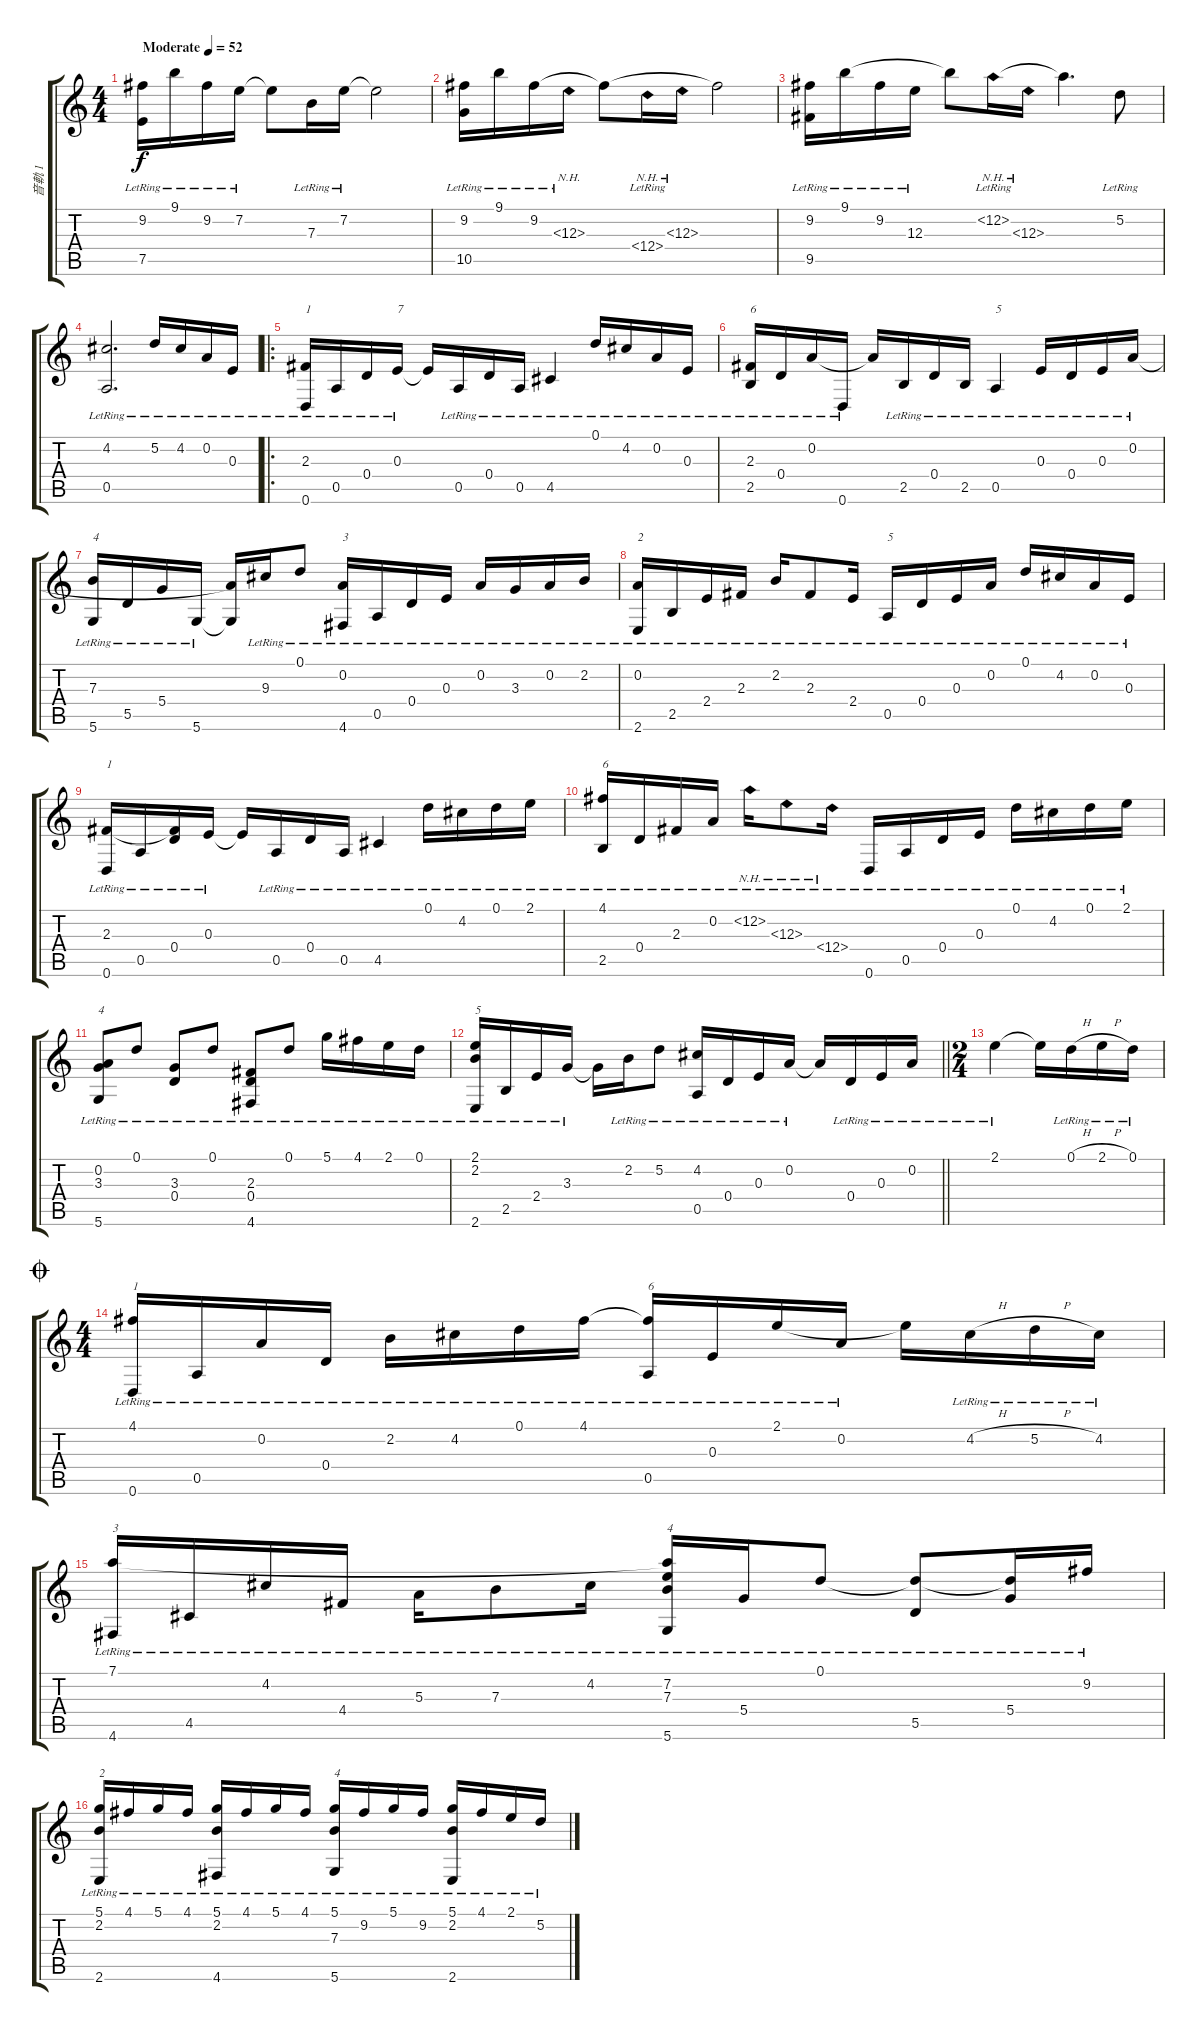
\track ("音軌 1" "音軌 1") {instrument acousticguitarsteel}
\staff {score tabs}
\tuning (D4 A3 E3 D3 A2 D2) {hide}
\ts (4 4)
\tempo (52 "Moderate")
\clef g2
\ks c
(9.2{lr} 7.5{lr}).16{dy f instrument acousticguitarsteel} 9.1{lr}.16 9.2{lr}.16 7.2{lr}.16 7.2{t}.8 7.3{lr}.16 7.2{lr}.16 7.2{t}.2 |
(9.2{lr} 10.5{lr}).16 9.1{lr}.16 9.2{lr}.16 12.3{nh lr}.16 9.2{t}.8 12.4{nh lr}.16 12.3{nh lr}.16 9.2{t}.2 |
(9.2{lr} 9.5{lr}).16 9.1{lr}.16 9.2{lr}.16 12.3{lr}.16 9.1{t}.8 12.2{nh lr}.16 12.3{nh lr}.16 12.2{t}.4{d} 5.2{lr}.8 |
(4.2{lr} 0.5).2{d} 5.2{lr}.16 4.2{lr}.16 0.2{lr}.16 0.3{lr}.16 |
\ro
(2.3{lr} 0.6{lr}).16{txt "1"} 0.5{lr}.16 0.4{lr}.16 0.3{lr}.16{txt "7"} 0.3{t}.16 0.5{lr}.16 0.4{lr}.16 0.5{lr}.16 4.5{lr}.4 0.1{lr}.16 4.2{lr}.16 0.2{lr}.16 0.3{lr}.16 |
(2.3{lr} 2.5{lr}).16{txt "6"} 0.4{lr}.16 0.2{lr}.16 0.6{lr}.16 0.2{t}.16 2.5{lr}.16 0.4{lr}.16 2.5{lr}.16 0.5{lr}.4{txt "5"} 0.3{lr}.16 0.4{lr}.16 0.3{lr}.16 0.2{lr}.16 |
(7.3{lr} 5.6{lr}).16{txt "4"} 5.5{lr}.16 5.4{lr}.16 5.6{lr}.16 (0.2{t} 5.6{t}).16 9.3{lr}.16 0.1{lr}.8 (0.2{lr} 4.6{lr}).16{txt "3"} 0.5{lr}.16 0.4{lr}.16 0.3{lr}.16 0.2{lr}.16 3.3{lr}.16 0.2{lr}.16 2.2{lr}.16 |
(0.2{lr} 2.6{lr}).16{txt "2"} 2.5{lr}.16 2.4{lr}.16 2.3{lr}.16 2.2{lr}.16 2.3{lr}.8 2.4{lr}.16 0.5{lr}.16{txt "5"} 0.4{lr}.16 0.3{lr}.16 0.2{lr}.16 0.1{lr}.16 4.2{lr}.16 0.2{lr}.16 0.3{lr}.16 |
(2.3{lr} 0.6{lr}).16{txt "1"} 0.5{lr}.16 (2.3{t} 0.4{lr}).16 0.3{lr}.16 0.3{t}.16 0.5{lr}.16 0.4{lr}.16 0.5{lr}.16 4.5{lr}.4 0.1{lr}.16 4.2{lr}.16 0.1{lr}.16 2.1{lr}.16 |
(4.1{lr} 2.5{lr}).16{txt "6"} 0.4{lr}.16 2.3{lr}.16 0.2{lr}.16 12.2{nh lr}.16 12.3{nh lr}.8 12.4{nh lr}.16 0.6{lr}.16 0.5{lr}.16 0.4{lr}.16 0.3{lr}.16 0.1{lr}.16 4.2{lr}.16 0.1{lr}.16 2.1{lr}.16 |
(0.2{lr} 3.3{lr} 5.6{lr}).8{txt "4"} 0.1{lr}.8 (3.3{lr} 0.4{lr}).8 0.1{lr}.8 (2.3{lr} 0.4{lr} 4.6{lr}).8 0.1{lr}.8 5.1{lr}.16 4.1{lr}.16 2.1{lr}.16 0.1{lr}.16 |
\barLineRight lightlight
(2.1{lr} 2.2{lr} 2.6{lr}).16{txt "5"} 2.5{lr}.16 2.4{lr}.16 3.3{lr}.16 3.3{t}.16 2.2{lr}.16 5.2{lr}.8 (4.2{lr} 0.5{lr}).16 0.4{lr}.16 0.3{lr}.16 0.2{lr}.16 0.2{t}.16 0.4{lr}.16 0.3{lr}.16 0.2{lr}.16 |
\ts (2 4)
2.1{lr}.4 2.1{t}.16 0.1{h lr}.16 2.1{h lr}.16 0.1{lr}.16 |
\ts (4 4)
\jump coda
(4.1{lr} 0.6{lr}).16{txt "1"} 0.5{lr}.16 0.2{lr}.16 0.4{lr}.16 2.2{lr}.16 4.2{lr}.16 0.1{lr}.16 4.1{lr}.16 (4.1{t} 0.5{lr}).16{txt "6"} 0.3{lr}.16 2.1{lr}.16 0.2{lr}.16 2.1{t}.16 4.2{h lr}.16 5.2{h lr}.16 4.2{lr}.16 |
(7.1{lr} 4.6{lr}).16{txt "3"} 4.5{lr}.16 4.2{lr}.16 4.4{lr}.16 5.3{lr}.16 7.3{lr}.8 4.2{lr}.16 (7.1{t} 7.2{lr} 7.3 5.6{lr}).16{txt "4"} 5.4{lr}.16 0.1{lr}.8 (0.1{t} 5.5{lr}).8 (0.1{t} 5.4{lr}).16 9.2{lr}.16 |
(5.1{lr} 2.2{lr} 2.6{lr}).16{txt "2"} 4.1{lr}.16 5.1{lr}.16 4.1{lr}.16 (5.1{lr} 2.2{lr} 4.6{lr}).16 4.1{lr}.16 5.1{lr}.16 4.1{lr}.16 (5.1{lr} 7.3{lr} 5.6{lr}).16{txt "4"} 9.2{lr}.16 5.1{lr}.16 9.2{lr}.16 (5.1{lr} 2.2{lr} 2.6{lr}).16 4.1{lr}.16 2.1{lr}.16 5.2{lr}.16
